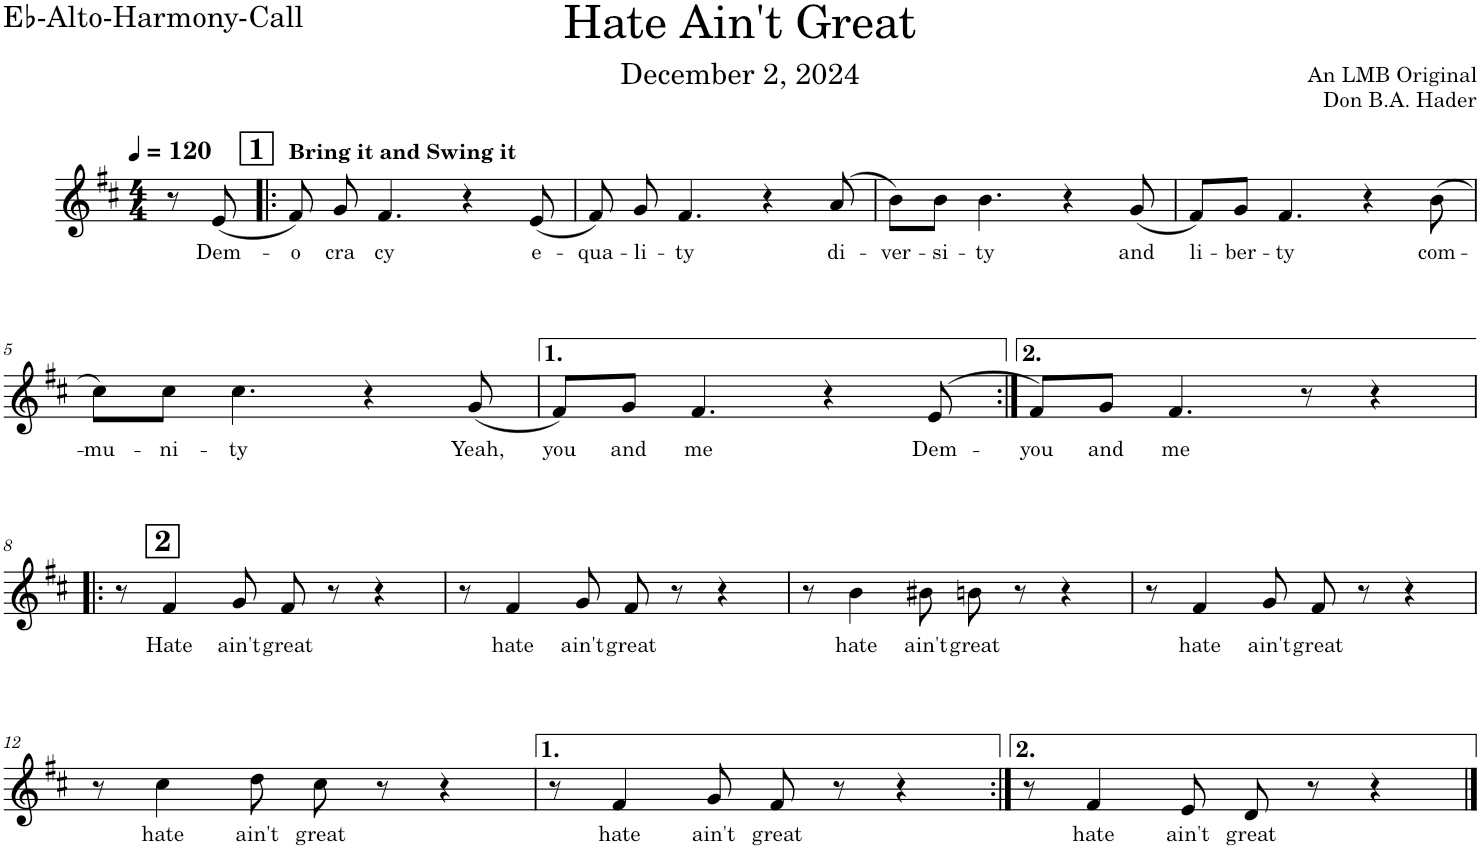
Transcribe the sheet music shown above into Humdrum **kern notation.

**kern	**text
*part1	*part1
*staff1	*staff1
*I"Eb Alto Harmony	*
*I'Eb-Alto-2	*
*clefG2	*
*Trd5c9	*
*k[f#c#]	*
*M4/4	*
*MM120	*
=	=
8r	.
!	!LO:LY:b
(8e/	Dem-
!!LO:REH:place=s1:a:B:cj:fs=14:t=1
=1!|:	=1!|:
!LO:TX:a:B:t=Bring it and Swing it	!
!	!LO:LY:b
8f#/)	-o
!	!LO:LY:b
8g/	-cra
!	!LO:LY:b
4.f#/	-cy
4r	.
!	!LO:LY:b
(8e/	e-
=2	=2
!	!LO:LY:b
8f#/)	-qua-
!	!LO:LY:b
8g/	-li-
!	!LO:LY:b
4.f#/	-ty
4r	.
!	!LO:LY:b
(8a/	di-
=3	=3
!	!LO:LY:b
8b\L)	-ver-
!	!LO:LY:b
8b\J	-si-
!	!LO:LY:b
4.b\	-ty
4r	.
!	!LO:LY:b
(8g/	and
=4	=4
!	!LO:LY:b
8f#/L)	li-
!	!LO:LY:b
8g/J	-ber-
!	!LO:LY:b
4.f#/	-ty
4r	.
!	!LO:LY:b
(8b\	com-
!!LO:LB:g=z
=5	=5
!	!LO:LY:b
8cc#\L)	-mu-
!	!LO:LY:b
8cc#\J	-ni-
!	!LO:LY:b
4.cc#\	-ty
4r	.
!	!LO:LY:b
(8g/	Yeah,
=6	=6
!	!LO:LY:b
8f#/L)	you
!	!LO:LY:b
8g/J	and
!	!LO:LY:b
4.f#/	me
4r	.
!	!LO:LY:b
(>8e/	Dem-
=7:|!	=7:|!
!	!LO:LY:b
8f#/L)	-you
!	!LO:LY:b
8g/J	and
!	!LO:LY:b
4.f#/	me
8r	.
4r	.
!!LO:LB:g=z
!!LO:REH:place=s1:a:B:cj:fs=14:t=2:qo=0.5
=8!|:	=8!|:
8r	.
!	!LO:LY:b
4f#/	Hate
!	!LO:LY:b
8g/	ain't
!	!LO:LY:b
8f#/	great
8r	.
4r	.
=9	=9
8r	.
!	!LO:LY:b
4f#/	hate
!	!LO:LY:b
8g/	ain't
!	!LO:LY:b
8f#/	great
8r	.
4r	.
=10	=10
8r	.
!	!LO:LY:b
4b\	hate
!	!LO:LY:b
8b#X\	ain't
!	!LO:LY:b
8bn\	great
8r	.
4r	.
=11	=11
8r	.
!	!LO:LY:b
4f#/	hate
!	!LO:LY:b
8g/	ain't
!	!LO:LY:b
8f#/	great
8r	.
4r	.
!!LO:LB:g=z
=12	=12
8r	.
!	!LO:LY:b
4cc#\	hate
!	!LO:LY:b
8dd\	ain't
!	!LO:LY:b
8cc#\	great
8r	.
4r	.
=13	=13
8r	.
!	!LO:LY:b
4f#/	hate
!	!LO:LY:b
8g/	ain't
!	!LO:LY:b
8f#/	great
8r	.
4r	.
=14:|!	=14:|!
8r	.
!	!LO:LY:b
4f#/	hate
!	!LO:LY:b
8e/	ain't
!	!LO:LY:b
8d/	great
8r	.
4r	.
==	==
*-	*-
